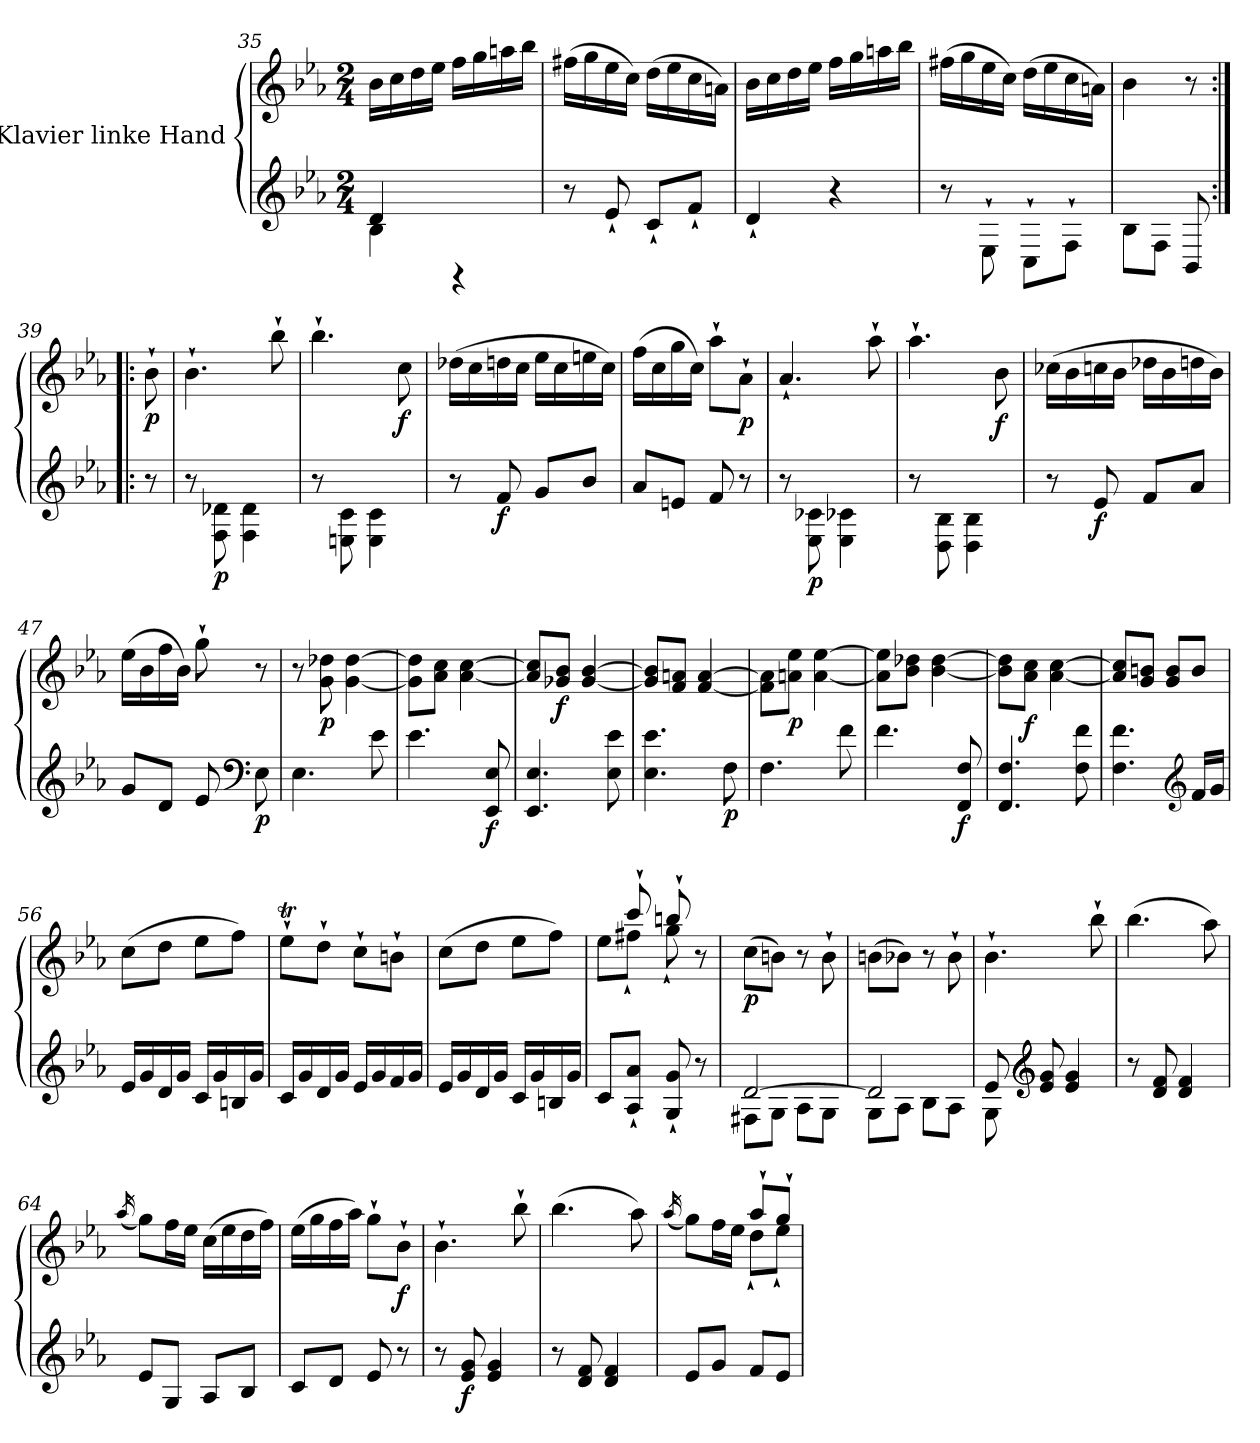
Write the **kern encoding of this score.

**kern	**kern	**dynam
*part1	*part1	*part1
*staff2	*staff1	*staff1/2
*I"Klavier linke Hand	*	*
*clefG2	*clefG2	*
*k[b-e-a-]	*k[b-e-a-]	*
*M2/4	*M2/4	*
=35	=35	=35
*^	*	*
4d/	4B-\	16b-\LL	.
.	.	16cc\	.
.	.	16dd\	.
.	.	16ee-\JJ	.
4rGG	4ryy	16ff\LL	.
.	.	16gg\	.
.	.	16aan\	.
.	.	16bb-\JJ	.
*v	*v	*	*
=36	=36	=36
8r	(>16ff#X\LL	.
.	16gg\	.
8e-`/	16ee-\	.
.	16cc\JJ)	.
8c`/L	(>16dd\LL	.
.	16ee-\	.
8f`/J	16cc\	.
.	16an\JJ)	.
=37	=37	=37
4d`/	16b-\LL	.
.	16cc\	.
.	16dd\	.
.	16ee-\JJ	.
4r	16ff\LL	.
.	16gg\	.
.	16aan\	.
.	16bb-\JJ	.
=38	=38	=38
8r	(>16ff#X\LL	.
.	16gg\	.
8E-`\	16ee-\	.
.	16cc\JJ)	.
8C`\L	(>16dd\LL	.
.	16ee-\	.
8F`\J	16cc\	.
.	16an\JJ)	.
=39	=39	=39
8B-\L	4b-\	.
8F\J	.	.
8BB-/	8r	.
!!LO:LB:g=z
=39X1:|!|:	=39X1:|!|:	=39X1:|!|:
*^	*	*
!	!	!	!LO:DY:b
8r	8ryy	8b-`\	p
=40	=40	=40	=40
8r	8ryy	4.b-`\	.
!	!	!	!LO:DY:b=2
8F\ 8d-X\	4.ryy	.	p
4F\ 4d-\	.	.	.
.	.	8bb-`\	.
*v	*v	*	*
=41	=41	=41
8r	4.bb-`\	.
8En\ 8c\	.	.
4E\ 4c\	.	.
!	!	!LO:DY:b
.	8cc\	f
=42	=42	=42
8r	(>16dd-X\LL	.
.	16cc\	.
!	!	!LO:DY:b=2
8f/	16ddn\	f
.	16cc\JJ	.
8g/L	16ee-\LL	.
.	16cc\	.
8b-/J	16een\	.
.	16cc\JJ)	.
=43	=43	=43
8a-/L	(>16ff\LL	.
.	16cc\	.
8en/J	16gg\	.
.	16cc\JJ)	.
8f/	8aa-`\L	.
!	!	!LO:DY:b
8r	8a-`\J	p
=44	=44	=44
8r	4.a-`/	.
!	!	!LO:DY:b=2
8E-\ 8c-X\	.	p
4E-\ 4c-X\	.	.
.	8aa-`\	.
=45	=45	=45
8r	4.aa-`\	.
8D\ 8B-\	.	.
4D\ 4B-\	.	.
!	!	!LO:DY:b
.	8b-\	f
!!LO:LB:g=z
=46	=46	=46
8r	(>16cc-X\LL	.
.	16b-\	.
!	!	!LO:DY:b=2
8e-/	16ccn\	f
.	16b-\JJ	.
8f/L	16dd-X\LL	.
.	16b-\	.
8a-/J	16ddn\	.
.	16b-\JJ)	.
=47	=47	=47
8g/L	(>16ee-\LL	.
.	16b-\	.
8d/J	16ff\	.
.	16b-\JJ)	.
8e-/	8gg`\	.
*clefF4	*	*
!	!	!LO:DY:b=2
8E-\	8r	p
=48	=48	=48
4.E-\	8r	.
!	!	!LO:DY:b
.	8g\ 8dd-X\	p
.	[4g\ [4dd-\	.
8e-\	.	.
=49	=49	=49
4.e-\	8g\] 8dd-\]L	.
.	8a-\ 8cc\J	.
.	[4a-\ [4cc\	.
!	!	!LO:DY:b=2
8EE-/ 8E-/	.	f
=50	=50	=50
4.EE-/ 4.E-/	8a-/] 8cc/]L	.
!	!	!LO:DY:b
.	8g-X/ 8b-/J	f
.	[4g-/ [4b-/	.
8E-\ 8e-\	.	.
=51	=51	=51
4.E-\ 4.e-\	8g-/] 8b-/]L	.
.	8f/ 8an/J	.
.	[4f/ [4a/	.
!	!	!LO:DY:b=2
8F\	.	p
=52	=52	=52
4.F\	8f\] 8a\]L	.
!	!	!LO:DY:b
.	8an\ 8ee-\J	p
.	[4a\ [4ee-\	.
8f\	.	.
=53	=53	=53
4.f\	8a\] 8ee-\]L	.
.	8b-\ 8dd-X\J	.
.	[4b-\ [4dd-\	.
!	!	!LO:DY:b=2
8FF/ 8F/	.	f
!!LO:LB:g=z
=54	=54	=54
4.FF/ 4.F/	8b-\] 8dd-\]L	.
!	!	!LO:DY:b
.	8a-\ 8cc\J	f
.	[4a-\ [4cc\	.
8F\ 8f\	.	.
=55	=55	=55
4.F\ 4.f\	8a-/] 8cc/]L	.
.	8g/ 8bn/J	.
.	8g/ 8b/L	.
*clefG2	*	*
16f/LL	8b/J	.
16g/JJ	.	.
=56	=56	=56
16e-/LL	(>8cc\L	.
16g/	.	.
16d/	8dd\J	.
16g/JJ	.	.
16c/LL	8ee-\L	.
16g/	.	.
16Bn/	8ff\J)	.
16g/JJ	.	.
=57	=57	=57
16c/LL	8ee-T`\L	.
16g/	.	.
16d/	8dd`\J	.
16g/JJ	.	.
16e-/LL	8cc`\L	.
16g/	.	.
16f/	8bn`\J	.
16g/JJ	.	.
=58	=58	=58
16e-/LL	(>8cc\L	.
16g/	.	.
16d/	8dd\J	.
16g/JJ	.	.
16c/LL	8ee-\L	.
16g/	.	.
16Bn/	8ff\J)	.
16g/JJ	.	.
=59	=59	=59
*	*^	*
8c/L	8ryy	8ee-\L	.
8A-/` 8a-/`J	8ccc`/	8ff#X`\J	.
8G/` 8g/`	8bbn`/	8gg`\	.
8r	8r	8ryy	.
=60	=60	=60	=60
*^	*	*	*
!	!	!	!	!LO:DY:b
*	*	*v	*v	*
[2d/	8F#X\L	(>8cc\L	p
.	8G\J	8bn\J)	.
.	8A-\L	8r	.
.	8G\J	8b`\	.
!!LO:LB:g=z
=61	=61	=61	=61
2d/]	8G\L	(>8bn\L	.
.	8A-\J	8b-X\J)	.
.	8B-\L	8r	.
.	8A-\J	8b-`\	.
=62	=62	=62	=62
8e-/	8G\	4.b-`\	.
*clefG2	*	*	*
8e-/ 8g/	4.ryy	.	.
4e-/ 4g/	.	.	.
.	.	8bb-`\	.
*v	*v	*	*
=63	=63	=63
8r	(>4.bb-\	.
8d/ 8f/	.	.
4d/ 4f/	.	.
.	8aa-\)	.
=64	=64	=64
.	(<16qaa-/	.
8e-/L	8gg\L)	.
8G/J	16ff\L	.
.	16ee-\JJ	.
8A-/L	(>16cc\LL	.
.	16ee-\	.
8B-/J	16dd\	.
.	16ff\JJ)	.
=65	=65	=65
8c/L	(>16ee-\LL	.
.	16gg\	.
8d/J	16ff\	.
.	16aa-\JJ)	.
8e-/	8gg`\L	.
!	!	!LO:DY:b
8r	8b-`\J	f
=66	=66	=66
8r	4.b-`\	.
!	!	!LO:DY:b=2
8e-/ 8g/	.	f
4e-/ 4g/	.	.
.	8bb-`\	.
=67	=67	=67
8r	(>4.bb-\	.
8d/ 8f/	.	.
4d/ 4f/	.	.
.	8aa-\)	.
=68	=68	=68
.	(<16qaa-/	.
*	*^	*
8e-/L	8gg\L)	4ryy	.
8g/J	16ff\L	.	.
.	16ee-\JJ	.	.
8f/L	8aa-`/L	8dd`\L	.
8e-/J	8gg`/J	8ee-`\J	.
*	*v	*v	*
=	=	=
*-	*-	*-
